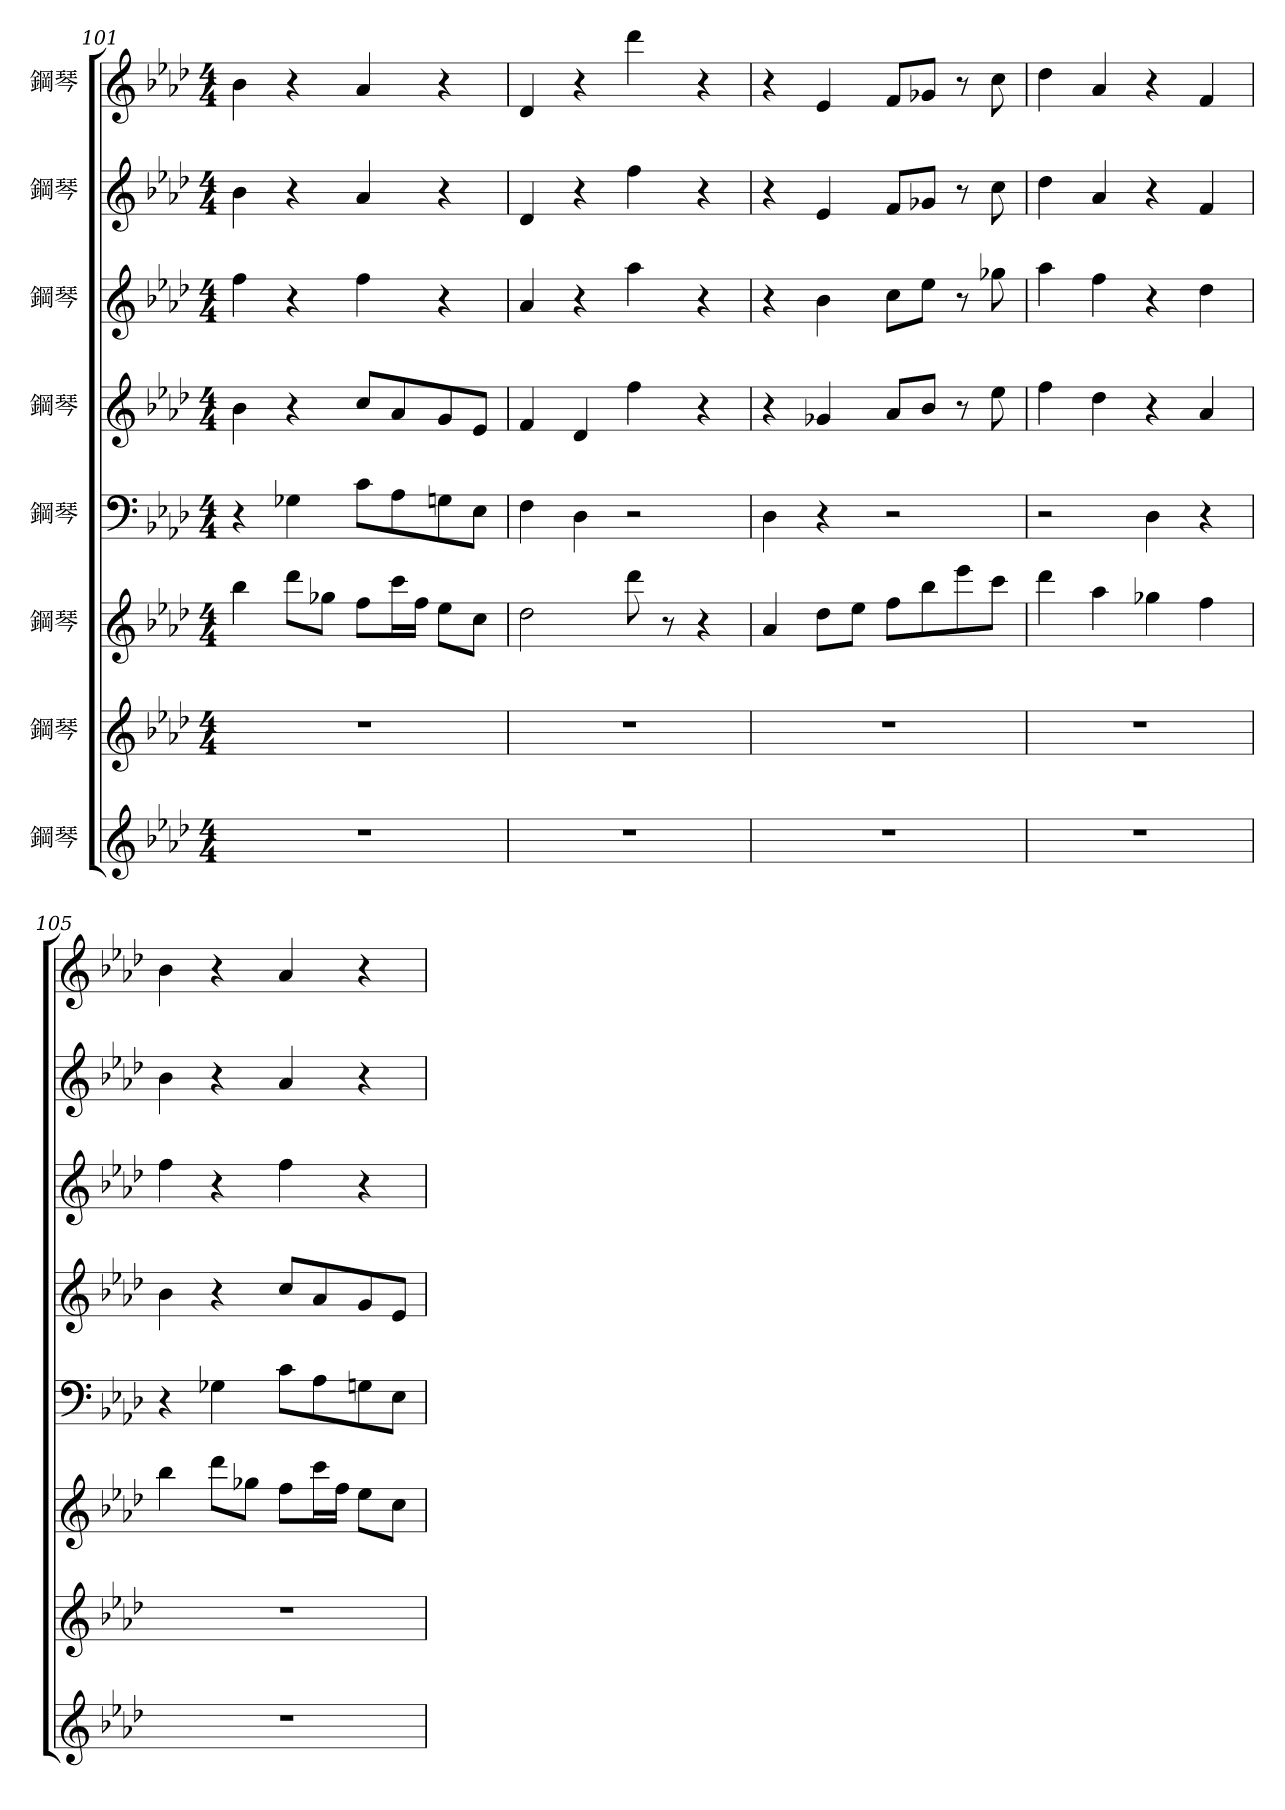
**kern	**kern	**kern	**kern	**kern	**kern	**kern	**kern
*part8	*part7	*part6	*part5	*part4	*part3	*part2	*part1
*staff8	*staff7	*staff6	*staff5	*staff4	*staff3	*staff2	*staff1
*I"鋼琴	*I"鋼琴	*I"鋼琴	*I"鋼琴	*I"鋼琴	*I"鋼琴	*I"鋼琴	*I"鋼琴
*clefG2	*clefG2	*clefG2	*clefF4	*clefG2	*clefG2	*clefG2	*clefG2
*k[b-e-a-d-]	*k[b-e-a-d-]	*k[b-e-a-d-]	*k[b-e-a-d-]	*k[b-e-a-d-]	*k[b-e-a-d-]	*k[b-e-a-d-]	*k[b-e-a-d-]
*M4/4	*M4/4	*M4/4	*M4/4	*M4/4	*M4/4	*M4/4	*M4/4
=101	=101	=101	=101	=101	=101	=101	=101
1r	1r	4bb-\	4r	4b-\	4ff\	4b-\	4b-\
.	.	8ddd-\L	4G-X\	4r	4r	4r	4r
.	.	8gg-X\J	.	.	.	.	.
.	.	8ff\L	8c\L	8cc/L	4ff\	4a-/	4a-/
.	.	16ccc\L	8A-\	8a-/	.	.	.
.	.	16ff\JJ	.	.	.	.	.
.	.	8ee-\L	8Gn\	8g/	4r	4r	4r
.	.	8cc\J	8E-\J	8e-/J	.	.	.
!!LO:PB:g=z
=102	=102	=102	=102	=102	=102	=102	=102
1r	1r	2dd-\	4F\	4f/	4a-/	4d-/	4d-/
.	.	.	4D-\	4d-/	4r	4r	4r
.	.	8ddd-\	2r	4ff\	4aa-\	4ff\	4ddd-\
.	.	8r	.	.	.	.	.
.	.	4r	.	4r	4r	4r	4r
=103	=103	=103	=103	=103	=103	=103	=103
1r	1r	4a-/	4D-\	4r	4r	4r	4r
.	.	8dd-\L	4r	4g-X/	4b-\	4e-/	4e-/
.	.	8ee-\J	.	.	.	.	.
.	.	8ff\L	2r	8a-/L	8cc\L	8f/L	8f/L
.	.	8bb-\	.	8b-/J	8ee-\J	8g-X/J	8g-X/J
.	.	8eee-\	.	8r	8r	8r	8r
.	.	8ccc\J	.	8ee-\	8gg-X\	8cc\	8cc\
=104	=104	=104	=104	=104	=104	=104	=104
1r	1r	4ddd-\	2r	4ff\	4aa-\	4dd-\	4dd-\
.	.	4aa-\	.	4dd-\	4ff\	4a-/	4a-/
.	.	4gg-X\	4D-\	4r	4r	4r	4r
.	.	4ff\	4r	4a-/	4dd-\	4f/	4f/
=105	=105	=105	=105	=105	=105	=105	=105
1r	1r	4bb-\	4r	4b-\	4ff\	4b-\	4b-\
.	.	8ddd-\L	4G-X\	4r	4r	4r	4r
.	.	8gg-X\J	.	.	.	.	.
.	.	8ff\L	8c\L	8cc/L	4ff\	4a-/	4a-/
.	.	16ccc\L	8A-\	8a-/	.	.	.
.	.	16ff\JJ	.	.	.	.	.
.	.	8ee-\L	8Gn\	8g/	4r	4r	4r
.	.	8cc\J	8E-\J	8e-/J	.	.	.
=	=	=	=	=	=	=	=
*-	*-	*-	*-	*-	*-	*-	*-
